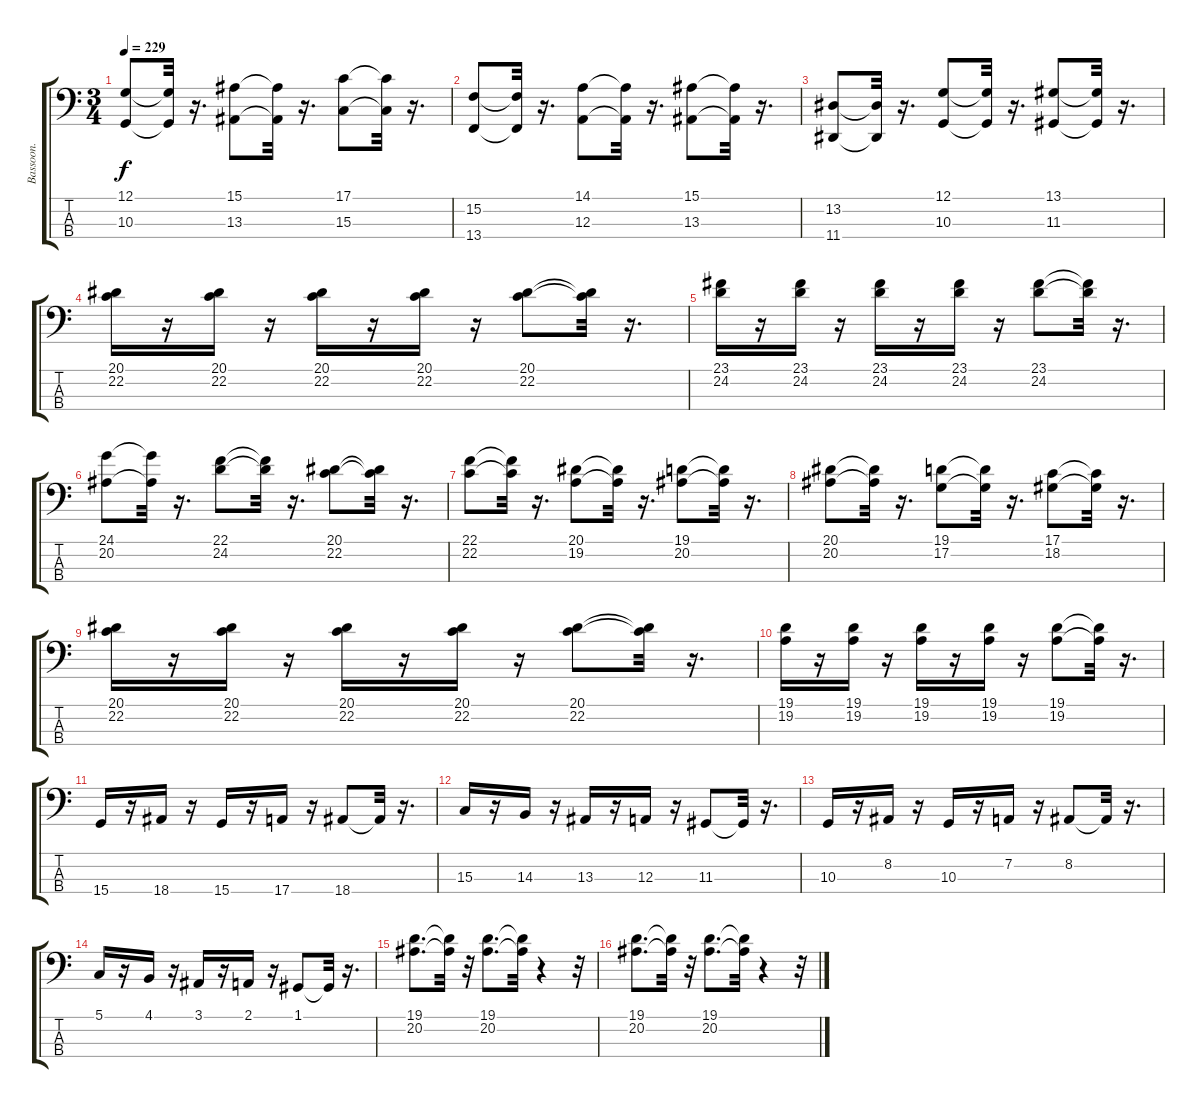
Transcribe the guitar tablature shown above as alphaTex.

\track ("Bassoon." "Bassoon.") {instrument bassoon}
\staff {score tabs}
\tuning (G2 D2 A1 E1) {hide}
\ts (3 4)
\tempo 229
\clef f4
\ks c
(12.1 10.3).8{dy f} (12.1{t} 10.3{t}).32 r.16{d} (15.1 13.3).8 (15.1{t} 13.3{t}).32 r.16{d} (17.1 15.3).8 (17.1{t} 15.3{t}).32 r.16{d} |
(15.2 13.4).8 (15.2{t} 13.4{t}).32 r.16{d} (14.1 12.3).8 (14.1{t} 12.3{t}).32 r.16{d} (15.1 13.3).8 (15.1{t} 13.3{t}).32 r.16{d} |
(13.2 11.4).8 (13.2{t} 11.4{t}).32 r.16{d} (12.1 10.3).8 (12.1{t} 10.3{t}).32 r.16{d} (13.1 11.3).8 (13.1{t} 11.3{t}).32 r.16{d} |
(20.1 22.2).16 r.16 (20.1 22.2).16 r.16 (20.1 22.2).16 r.16 (20.1 22.2).16 r.16 (20.1 22.2).8 (20.1{t} 22.2{t}).32 r.16{d} |
(23.1 24.2).16 r.16 (23.1 24.2).16 r.16 (23.1 24.2).16 r.16 (23.1 24.2).16 r.16 (23.1 24.2).8 (23.1{t} 24.2{t}).32 r.16{d} |
(24.1 20.2).8 (24.1{t} 20.2{t}).32 r.16{d} (22.1 24.2).8 (22.1{t} 24.2{t}).32 r.16{d} (20.1 22.2).8 (20.1{t} 22.2{t}).32 r.16{d} |
(22.1 22.2).8 (22.1{t} 22.2{t}).32 r.16{d} (20.1 19.2).8 (20.1{t} 19.2{t}).32 r.16{d} (19.1 20.2).8 (19.1{t} 20.2{t}).32 r.16{d} |
(20.1 20.2).8 (20.1{t} 20.2{t}).32 r.16{d} (19.1 17.2).8 (19.1{t} 17.2{t}).32 r.16{d} (17.1 18.2).8 (17.1{t} 18.2{t}).32 r.16{d} |
(20.1 22.2).16 r.16 (20.1 22.2).16 r.16 (20.1 22.2).16 r.16 (20.1 22.2).16 r.16 (20.1 22.2).8 (20.1{t} 22.2{t}).32 r.16{d} |
(19.1 19.2).16 r.16 (19.1 19.2).16 r.16 (19.1 19.2).16 r.16 (19.1 19.2).16 r.16 (19.1 19.2).8 (19.1{t} 19.2{t}).32 r.16{d} |
15.4.16 r.16 18.4.16 r.16 15.4.16 r.16 17.4.16 r.16 18.4.8 18.4{t}.32 r.16{d} |
15.3.16 r.16 14.3.16 r.16 13.3.16 r.16 12.3.16 r.16 11.3.8 11.3{t}.32 r.16{d} |
10.3.16 r.16 8.2.16 r.16 10.3.16 r.16 7.2.16 r.16 8.2.8 8.2{t}.32 r.16{d} |
5.1.16 r.16 4.1.16 r.16 3.1.16 r.16 2.1.16 r.16 1.1.8 1.1{t}.32 r.16{d} |
(19.1 20.2).8{d} (19.1{t} 20.2{t}).32 r.32 (19.1 20.2).8{d} (19.1{t} 20.2{t}).32 r.4 r.32 |
(19.1 20.2).8{d} (19.1{t} 20.2{t}).32 r.32 (19.1 20.2).8{d} (19.1{t} 20.2{t}).32 r.4 r.32
